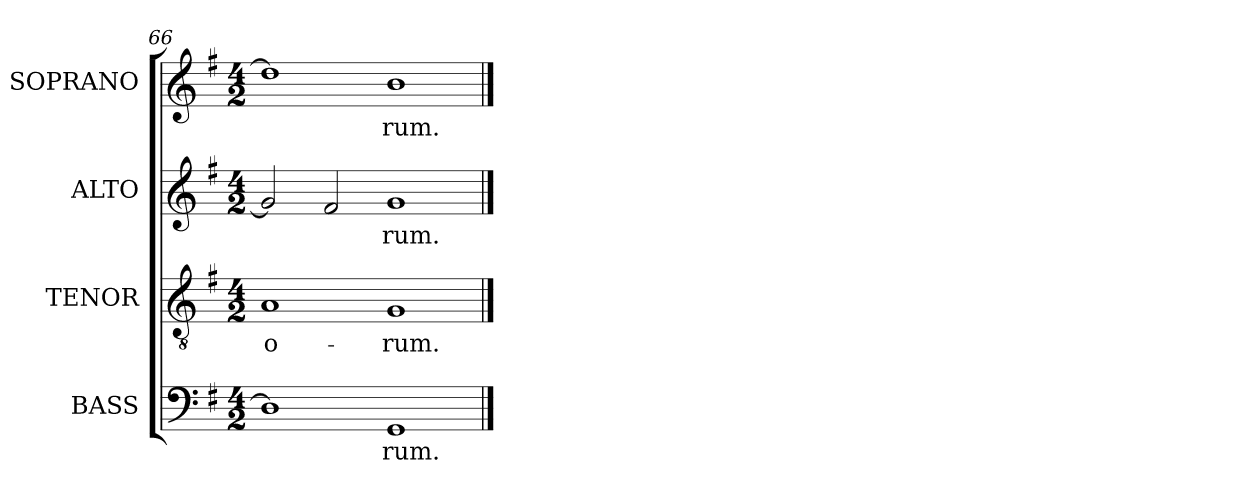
**kern	**text	**kern	**text	**kern	**text	**kern	**text
*part4	*part4	*part3	*part3	*part2	*part2	*part1	*part1
*staff4	*staff4	*staff3	*staff3	*staff2	*staff2	*staff1	*staff1
*I"BASS	*	*I"TENOR	*	*I"ALTO	*	*I"SOPRANO	*
*I'B.	*	*I'T.	*	*I'A.	*	*I'S.	*
*clefF4	*	*clefGv2	*	*clefG2	*	*clefG2	*
*	*	*ITrd7c12	*	*	*	*	*
*k[f#]	*	*k[f#]	*	*k[f#]	*	*k[f#]	*
*G:	*	*G:	*	*G:	*	*G:	*
*M4/2	*	*M4/2	*	*M4/2	*	*M4/2	*
=66	=66	=66	=66	=66	=66	=66	=66
!	!	!	!LO:LY:b:color=#000000	!	!	!	!
1Di]	.	1AAi	-o-	2gi/]	.	1ddi]	.
.	.	.	.	2f#i/	.	.	.
!	!LO:LY:b:color=#000000	!	!	!	!	!	!
!	!	!	!LO:LY:b:color=#000000	!	!	!	!
!	!	!	!	!	!LO:LY:b:color=#000000	!	!
!	!	!	!	!	!	!	!LO:LY:b:color=#000000
1GGi	-rum.	1GGi	-rum.	1gi	-rum.	1bi	-rum.
==	==	==	==	==	==	==	==
*-	*-	*-	*-	*-	*-	*-	*-
